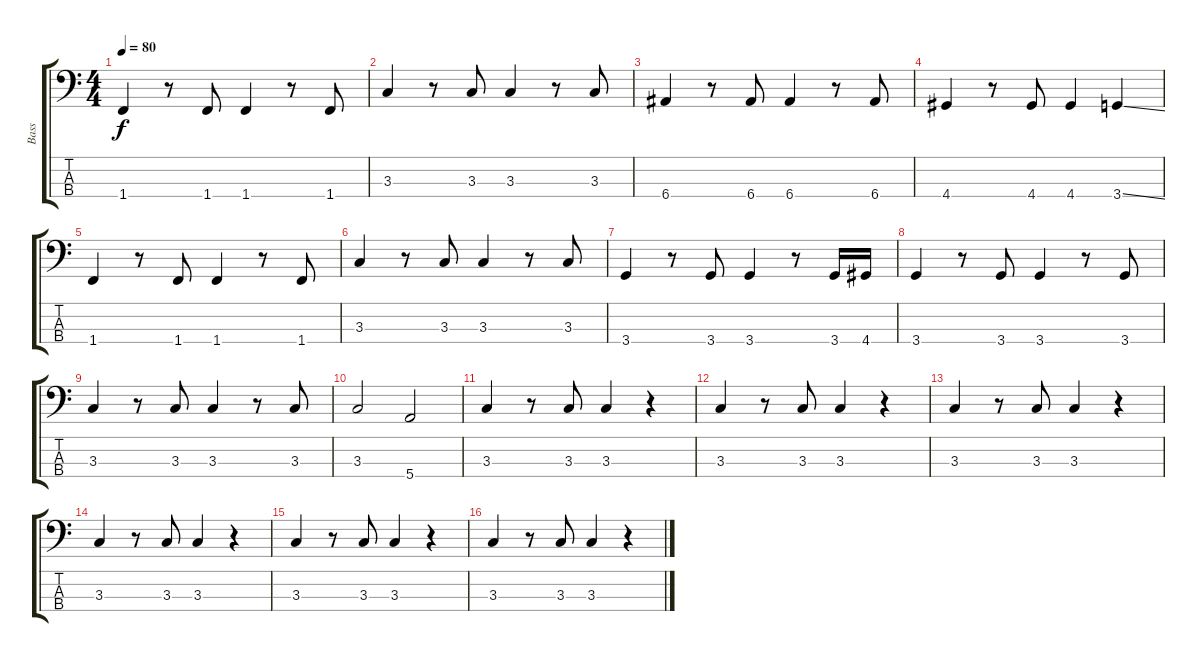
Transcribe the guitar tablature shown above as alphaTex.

\track ("Bass" "Bass") {instrument electricbassfinger}
\staff {score tabs}
\tuning (G2 D2 A1 E1) {hide}
\ts (4 4)
\tempo 80
\clef f4
\ks c
1.4.4{dy f} r.8 1.4.8 1.4.4 r.8 1.4.8 |
3.3.4 r.8 3.3.8 3.3.4 r.8 3.3.8 |
6.4.4 r.8 6.4.8 6.4.4 r.8 6.4.8 |
4.4.4 r.8 4.4.8 4.4.4 3.4{ss}.4 |
1.4.4 r.8 1.4.8 1.4.4 r.8 1.4.8 |
3.3.4 r.8 3.3.8 3.3.4 r.8 3.3.8 |
3.4.4 r.8 3.4.8 3.4.4 r.8 3.4.16 4.4.16 |
3.4.4 r.8 3.4.8 3.4.4 r.8 3.4.8 |
3.3.4 r.8 3.3.8 3.3.4 r.8 3.3.8 |
3.3.2 5.4.2 |
3.3.4 r.8 3.3.8 3.3.4 r.4 |
3.3.4 r.8 3.3.8 3.3.4 r.4 |
3.3.4 r.8 3.3.8 3.3.4 r.4 |
3.3.4 r.8 3.3.8 3.3.4 r.4 |
3.3.4 r.8 3.3.8 3.3.4 r.4 |
3.3.4 r.8 3.3.8 3.3.4 r.4
